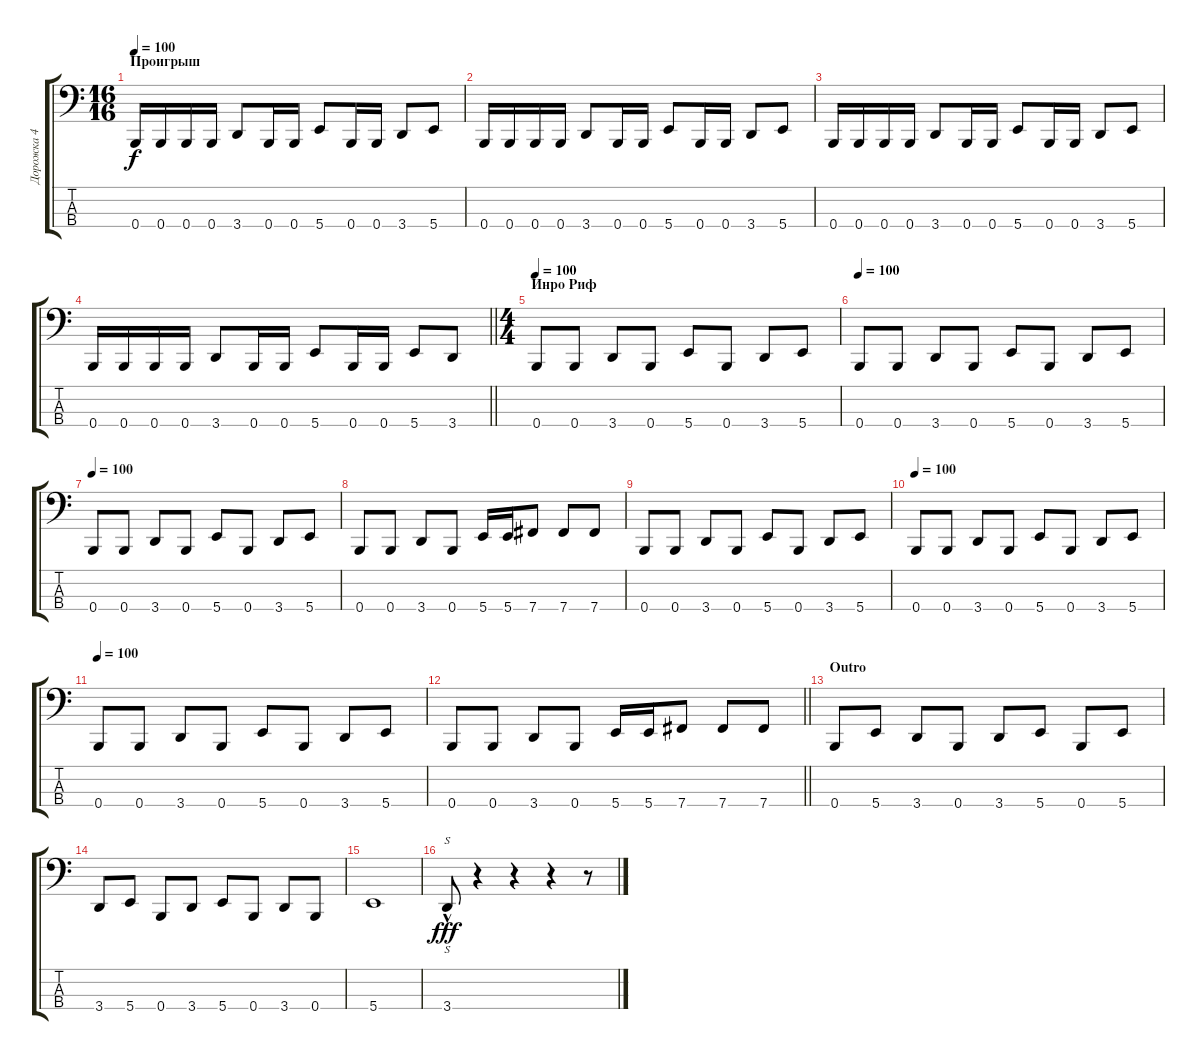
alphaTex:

\track ("Дорожка 4" "Дорожка 4") {instrument slapbass2}
\staff {score tabs}
\tuning (D2 A1 E1 B0) {hide}
\ts (16 16)
\section ("" "Проигрыш")
\tempo 100
\clef f4
\ks c
0.4.16{dy f} 0.4.16 0.4.16 0.4.16 3.4.8 0.4.16 0.4.16 5.4.8 0.4.16 0.4.16 3.4.8 5.4.8 |
0.4.16 0.4.16 0.4.16 0.4.16 3.4.8 0.4.16 0.4.16 5.4.8 0.4.16 0.4.16 3.4.8 5.4.8 |
0.4.16 0.4.16 0.4.16 0.4.16 3.4.8 0.4.16 0.4.16 5.4.8 0.4.16 0.4.16 3.4.8 5.4.8 |
\barLineRight lightlight
0.4.16 0.4.16 0.4.16 0.4.16 3.4.8 0.4.16 0.4.16 5.4.8 0.4.16 0.4.16 5.4.8 3.4.8 |
\ts (4 4)
\section ("" "Инро Риф")
\tempo 100
0.4.8 0.4.8 3.4.8 0.4.8 5.4.8 0.4.8 3.4.8 5.4.8 |
\tempo 100
0.4.8 0.4.8 3.4.8 0.4.8 5.4.8 0.4.8 3.4.8 5.4.8 |
\tempo 100
0.4.8 0.4.8 3.4.8 0.4.8 5.4.8 0.4.8 3.4.8 5.4.8 |
0.4.8 0.4.8 3.4.8 0.4.8 5.4.16 5.4.16 7.4.8 7.4.8 7.4.8 |
0.4.8 0.4.8 3.4.8 0.4.8 5.4.8 0.4.8 3.4.8 5.4.8 |
\tempo 100
0.4.8 0.4.8 3.4.8 0.4.8 5.4.8 0.4.8 3.4.8 5.4.8 |
\tempo 100
0.4.8 0.4.8 3.4.8 0.4.8 5.4.8 0.4.8 3.4.8 5.4.8 |
\barLineRight lightlight
0.4.8 0.4.8 3.4.8 0.4.8 5.4.16 5.4.16 7.4.8 7.4.8 7.4.8 |
\section ("" "Оutro")
0.4.8 5.4.8 3.4.8 0.4.8 3.4.8 5.4.8 0.4.8 5.4.8 |
3.4.8 5.4.8 0.4.8 3.4.8 5.4.8 0.4.8 3.4.8 0.4.8 |
5.4.1 |
3.4{hac}.8{s dy fff} r.4 r.4 r.4 r.8
